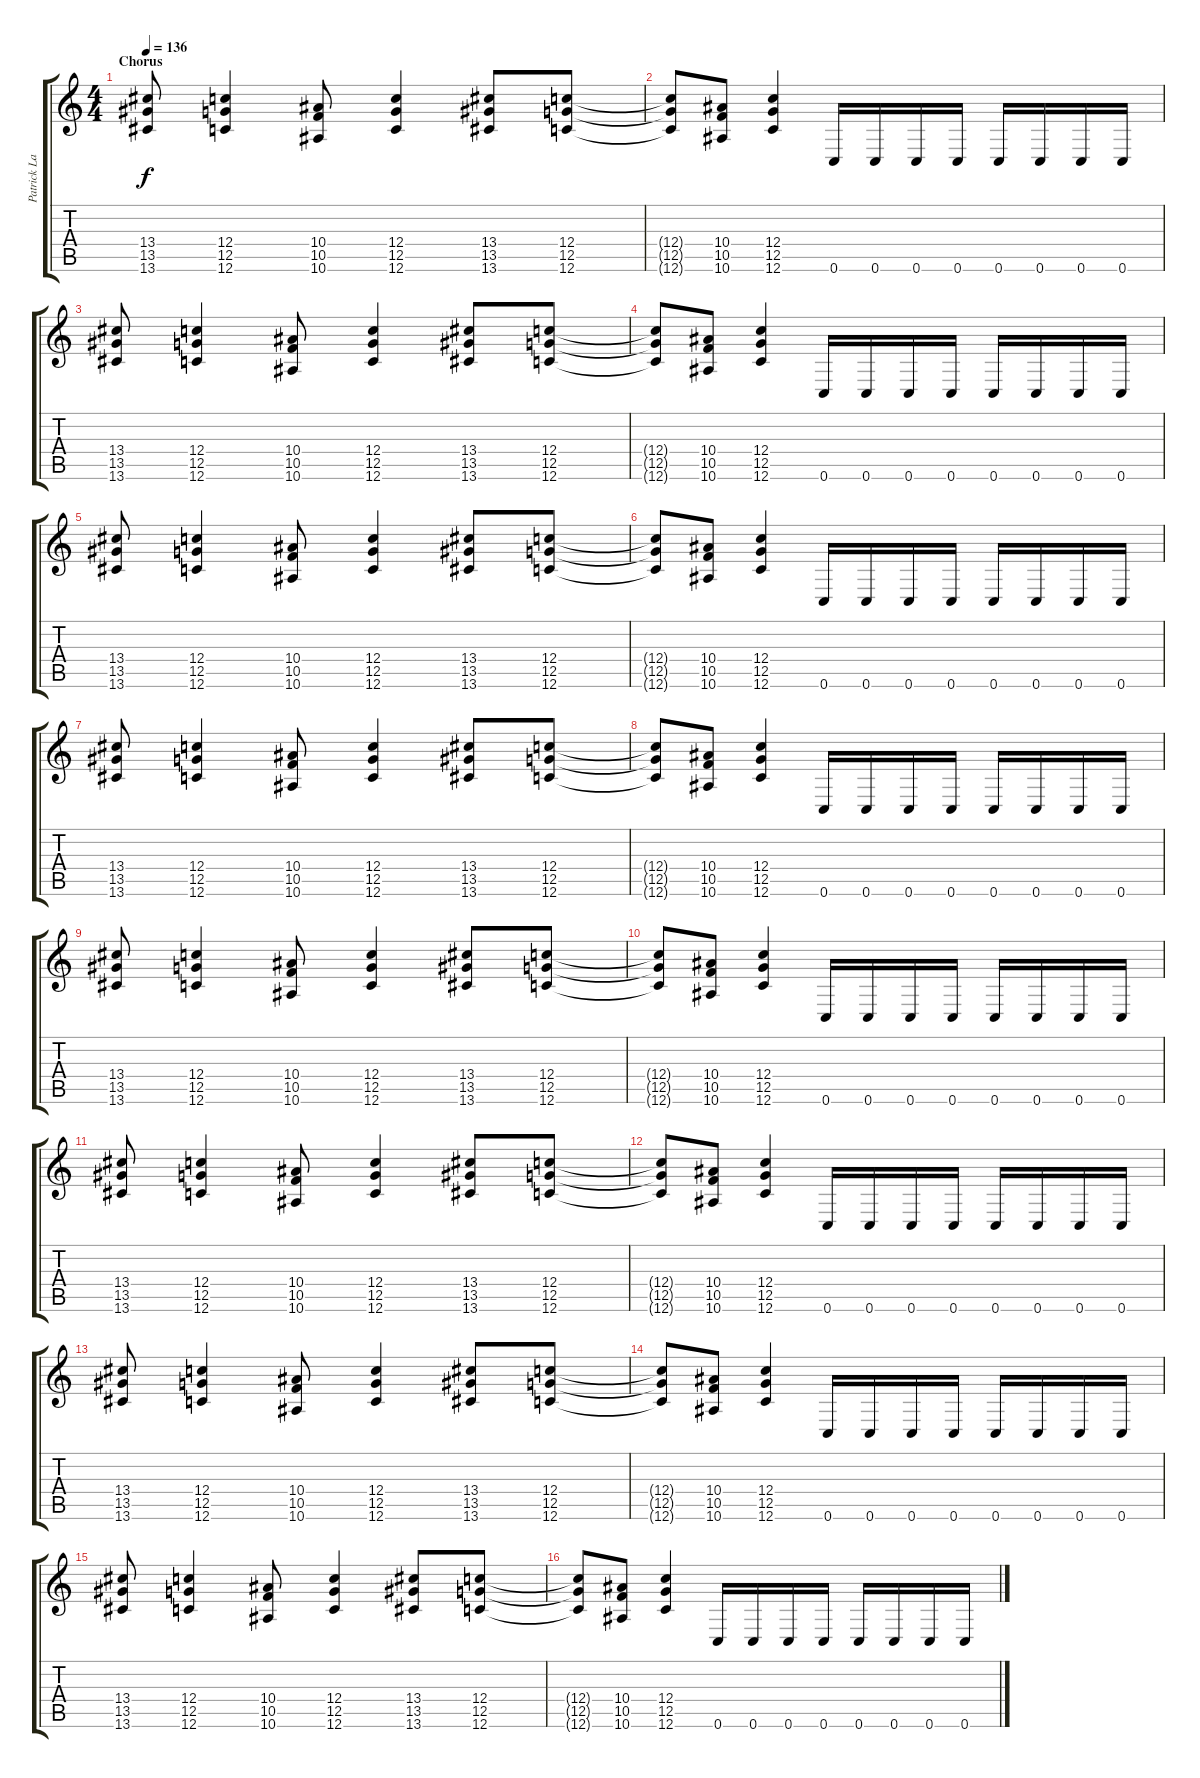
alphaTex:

\track ("Patrick Lachman" "Patrick La") {instrument distortionguitar}
\staff {score tabs}
\tuning (D4 A3 F3 C3 G2 C2) {hide}
\ts (4 4)
\section ("" "Chorus")
\tempo 136
\clef g2
\ks c
(13.4 13.5 13.6).8{dy f} (12.4 12.5 12.6).4 (10.4 10.5 10.6).8 (12.4 12.5 12.6).4 (13.4 13.5 13.6).8 (12.4 12.5 12.6).8 |
(12.4{t} 12.5{t} 12.6{t}).8 (10.4 10.5 10.6).8 (12.4 12.5 12.6).4 0.6.16 0.6.16 0.6.16 0.6.16 0.6.16 0.6.16 0.6.16 0.6.16 |
(13.4 13.5 13.6).8 (12.4 12.5 12.6).4 (10.4 10.5 10.6).8 (12.4 12.5 12.6).4 (13.4 13.5 13.6).8 (12.4 12.5 12.6).8 |
(12.4{t} 12.5{t} 12.6{t}).8 (10.4 10.5 10.6).8 (12.4 12.5 12.6).4 0.6.16 0.6.16 0.6.16 0.6.16 0.6.16 0.6.16 0.6.16 0.6.16 |
(13.4 13.5 13.6).8 (12.4 12.5 12.6).4 (10.4 10.5 10.6).8 (12.4 12.5 12.6).4 (13.4 13.5 13.6).8 (12.4 12.5 12.6).8 |
(12.4{t} 12.5{t} 12.6{t}).8 (10.4 10.5 10.6).8 (12.4 12.5 12.6).4 0.6.16 0.6.16 0.6.16 0.6.16 0.6.16 0.6.16 0.6.16 0.6.16 |
(13.4 13.5 13.6).8 (12.4 12.5 12.6).4 (10.4 10.5 10.6).8 (12.4 12.5 12.6).4 (13.4 13.5 13.6).8 (12.4 12.5 12.6).8 |
(12.4{t} 12.5{t} 12.6{t}).8 (10.4 10.5 10.6).8 (12.4 12.5 12.6).4 0.6.16 0.6.16 0.6.16 0.6.16 0.6.16 0.6.16 0.6.16 0.6.16 |
(13.4 13.5 13.6).8 (12.4 12.5 12.6).4 (10.4 10.5 10.6).8 (12.4 12.5 12.6).4 (13.4 13.5 13.6).8 (12.4 12.5 12.6).8 |
(12.4{t} 12.5{t} 12.6{t}).8 (10.4 10.5 10.6).8 (12.4 12.5 12.6).4 0.6.16 0.6.16 0.6.16 0.6.16 0.6.16 0.6.16 0.6.16 0.6.16 |
(13.4 13.5 13.6).8 (12.4 12.5 12.6).4 (10.4 10.5 10.6).8 (12.4 12.5 12.6).4 (13.4 13.5 13.6).8 (12.4 12.5 12.6).8 |
(12.4{t} 12.5{t} 12.6{t}).8 (10.4 10.5 10.6).8 (12.4 12.5 12.6).4 0.6.16 0.6.16 0.6.16 0.6.16 0.6.16 0.6.16 0.6.16 0.6.16 |
(13.4 13.5 13.6).8 (12.4 12.5 12.6).4 (10.4 10.5 10.6).8 (12.4 12.5 12.6).4 (13.4 13.5 13.6).8 (12.4 12.5 12.6).8 |
(12.4{t} 12.5{t} 12.6{t}).8 (10.4 10.5 10.6).8 (12.4 12.5 12.6).4 0.6.16 0.6.16 0.6.16 0.6.16 0.6.16 0.6.16 0.6.16 0.6.16 |
(13.4 13.5 13.6).8 (12.4 12.5 12.6).4 (10.4 10.5 10.6).8 (12.4 12.5 12.6).4 (13.4 13.5 13.6).8 (12.4 12.5 12.6).8 |
(12.4{t} 12.5{t} 12.6{t}).8 (10.4 10.5 10.6).8 (12.4 12.5 12.6).4 0.6.16 0.6.16 0.6.16 0.6.16 0.6.16 0.6.16 0.6.16 0.6.16
